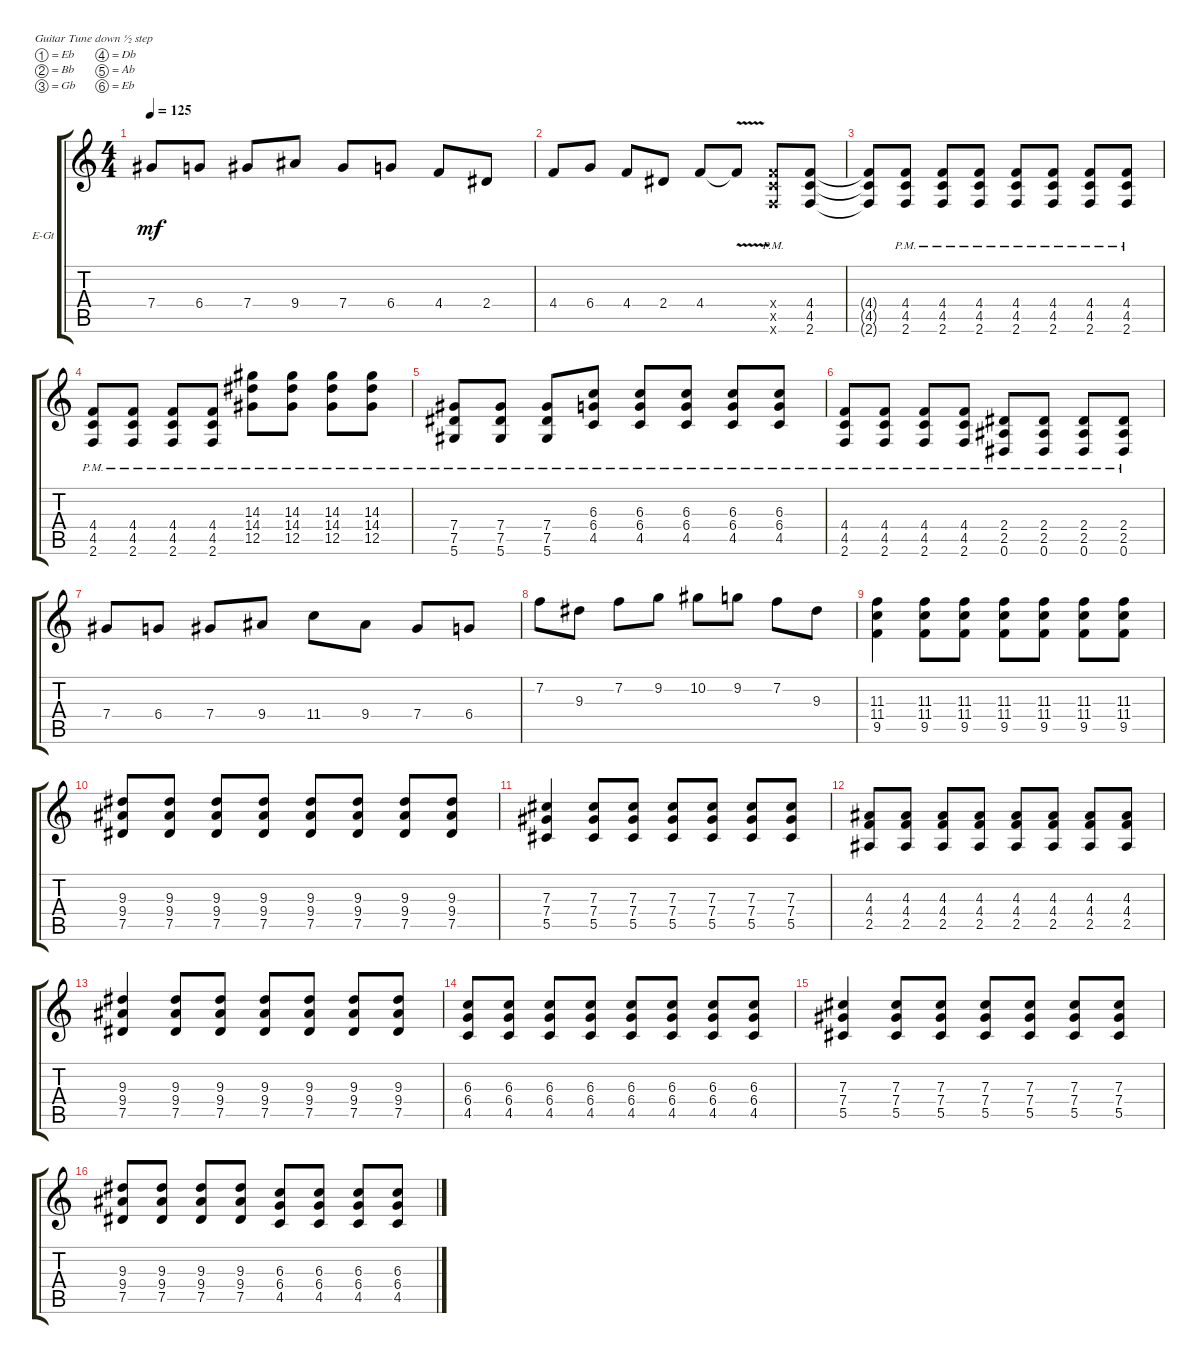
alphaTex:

\defaultSystemsLayout 4
\bracketExtendMode groupsimilarinstruments
\firstSystemTrackNameOrientation horizontal
\otherSystemsTrackNameOrientation horizontal
\track ("Electric Guitar" "E-Gt") {instrument distortionguitar}
\staff {score tabs}
\tuning (Eb4 Bb3 Gb3 Db3 Ab2 Eb2)
\ts (4 4)
\tempo 125
\clef g2
\ks c
7.4.8{dy mf} 6.4.8 7.4.8 9.4.8 7.4.8 6.4.8 4.4.8 2.4.8 |
4.4.8 6.4.8 4.4.8 2.4.8 4.4.8 4.4{v t}.8 (2.6{pm x} 4.5{pm x} 4.4{pm x}).8 (2.6 4.5 4.4).8 |
(2.6{t} 4.5{t} 4.4{t}).8 (2.6{pm} 4.5{pm} 4.4{pm}).8 (2.6{pm} 4.5{pm} 4.4{pm}).8 (2.6{pm} 4.5{pm} 4.4{pm}).8 (2.6{pm} 4.5{pm} 4.4{pm}).8 (2.6{pm} 4.5{pm} 4.4{pm}).8 (2.6{pm} 4.5{pm} 4.4{pm}).8 (2.6{pm} 4.5{pm} 4.4{pm}).8 |
(2.6{pm} 4.5{pm} 4.4{pm}).8 (2.6{pm} 4.5{pm} 4.4{pm}).8 (2.6{pm} 4.5{pm} 4.4{pm}).8 (2.6{pm} 4.5{pm} 4.4{pm}).8 (14.4{pm} 12.5{pm} 14.3).8 (14.4{pm} 12.5{pm} 14.3).8 (14.4{pm} 12.5{pm} 14.3).8 (14.4{pm} 12.5{pm} 14.3).8 |
(5.6{pm} 7.5{pm} 7.4{pm}).8 (5.6{pm} 7.5{pm} 7.4{pm}).8 (5.6{pm} 7.5{pm} 7.4{pm}).8 (4.5{pm} 6.4{pm} 6.3{pm}).8 (4.5{pm} 6.4{pm} 6.3{pm}).8 (4.5{pm} 6.4{pm} 6.3{pm}).8 (4.5{pm} 6.4{pm} 6.3{pm}).8 (4.5{pm} 6.4{pm} 6.3{pm}).8 |
(2.6{pm} 4.5{pm} 4.4{pm}).8 (2.6{pm} 4.5{pm} 4.4{pm}).8 (2.6{pm} 4.5{pm} 4.4{pm}).8 (2.6{pm} 4.5{pm} 4.4{pm}).8 (0.6{pm} 2.5{pm} 2.4{pm}).8 (0.6{pm} 2.5{pm} 2.4{pm}).8 (0.6{pm} 2.5{pm} 2.4{pm}).8 (0.6{pm} 2.5{pm} 2.4{pm}).8 |
7.4.8 6.4.8 7.4.8 9.4.8 11.4.8 9.4.8 7.4.8 6.4.8 |
7.2.8 9.3.8 7.2.8 9.2.8 10.2.8 9.2.8 7.2.8 9.3.8 |
(9.5 11.4 11.3).4 (9.5 11.4 11.3).8 (9.5 11.4 11.3).8 (9.5 11.4 11.3).8 (9.5 11.4 11.3).8 (9.5 11.4 11.3).8 (9.5 11.4 11.3).8 |
(7.5 9.4 9.3).8 (7.5 9.4 9.3).8 (7.5 9.4 9.3).8 (7.5 9.4 9.3).8 (7.5 9.4 9.3).8 (7.5 9.4 9.3).8 (7.5 9.4 9.3).8 (7.5 9.4 9.3).8 |
(5.5 7.4 7.3).4 (5.5 7.4 7.3).8 (5.5 7.4 7.3).8 (5.5 7.4 7.3).8 (5.5 7.4 7.3).8 (5.5 7.4 7.3).8 (5.5 7.4 7.3).8 |
(2.5 4.4 4.3).8 (4.3 4.4 2.5).8 (4.3 4.4 2.5).8 (4.3 4.4 2.5).8 (4.3 4.4 2.5).8 (4.3 4.4 2.5).8 (4.3 4.4 2.5).8 (4.3 4.4 2.5).8 |
(7.5 9.4 9.3).4 (7.5 9.4 9.3).8 (7.5 9.4 9.3).8 (7.5 9.4 9.3).8 (7.5 9.4 9.3).8 (7.5 9.4 9.3).8 (7.5 9.4 9.3).8 |
(4.5 6.4 6.3).8 (4.5 6.4 6.3).8 (4.5 6.4 6.3).8 (4.5 6.4 6.3).8 (4.5 6.4 6.3).8 (4.5 6.4 6.3).8 (4.5 6.4 6.3).8 (4.5 6.4 6.3).8 |
(5.5 7.4 7.3).4 (5.5 7.4 7.3).8 (5.5 7.4 7.3).8 (5.5 7.4 7.3).8 (5.5 7.4 7.3).8 (5.5 7.4 7.3).8 (5.5 7.4 7.3).8 |
(7.5 9.4 9.3).8 (7.5 9.4 9.3).8 (7.5 9.4 9.3).8 (7.5 9.4 9.3).8 (4.5 6.4 6.3).8 (4.5 6.4 6.3).8 (4.5 6.4 6.3).8 (6.3 6.4 4.5).8
